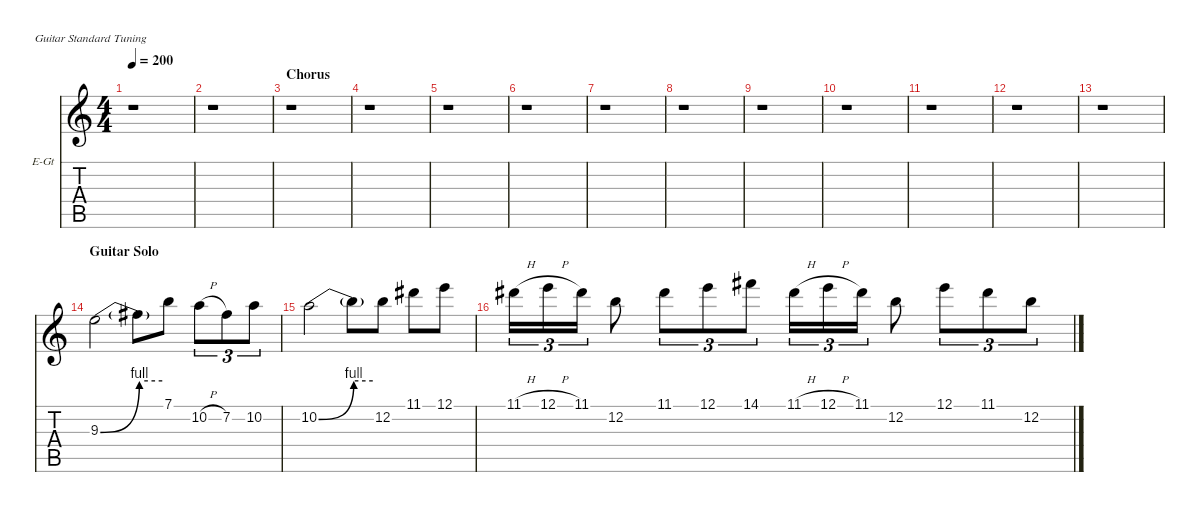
\hideDynamics
\bracketExtendMode nobrackets
\firstSystemTrackNameOrientation horizontal
\otherSystemsTrackNameOrientation horizontal
\track ("Guitar 3" "E-Gt") {instrument distortionguitar}
\staff {score tabs}
\tuning (E4 B3 G3 D3 A2 E2)
\ts (4 4)
\tempo 200
\clef g2
\ks c
r.1{dy f beam Down} |
r.1{beam Down} |
\section ("" "Chorus")
r.1{beam Down} |
r.1{beam Down} |
r.1{beam Down} |
r.1{beam Down} |
r.1{beam Down} |
r.1{beam Down} |
r.1{beam Down} |
r.1{beam Down} |
r.1{beam Down} |
r.1{beam Down} |
r.1{beam Down} |
\section ("" "Guitar Solo")
9.3{be (bend 0 0 60 4)}.2{beam Down} 9.3{be (hold 0 4 60 4) t}.8{beam Down} 7.1.8{beam Down} 10.2{h}.8{tu (3 2) beam Down} 7.2{acc #}.8{tu (3 2) beam Down} 10.2.8{tu (3 2) beam Down} |
10.2{be (bend 0 0 60 4)}.2{beam Down} 10.2{be (hold 0 4 60 4) t}.8{beam Down} 12.2.8{beam Down} 11.1{acc #}.8{beam Down} 12.1.8{beam Down} |
11.1{h acc #}.16{tu (3 2) beam Down} 12.1{h}.16{tu (3 2) beam Down} 11.1{acc #}.16{tu (3 2) beam Down} 12.2.8{beam Down} 11.1{acc #}.8{tu (3 2) beam Down} 12.1.8{tu (3 2) beam Down} 14.1{acc #}.8{tu (3 2) beam Down} 11.1{h acc #}.16{tu (3 2) beam Down} 12.1{h}.16{tu (3 2) beam Down} 11.1{acc #}.16{tu (3 2) beam Down} 12.2.8{beam Down} 12.1.8{tu (3 2) beam Down} 11.1{acc #}.8{tu (3 2) beam Down} 12.2.8{tu (3 2) beam Down}
